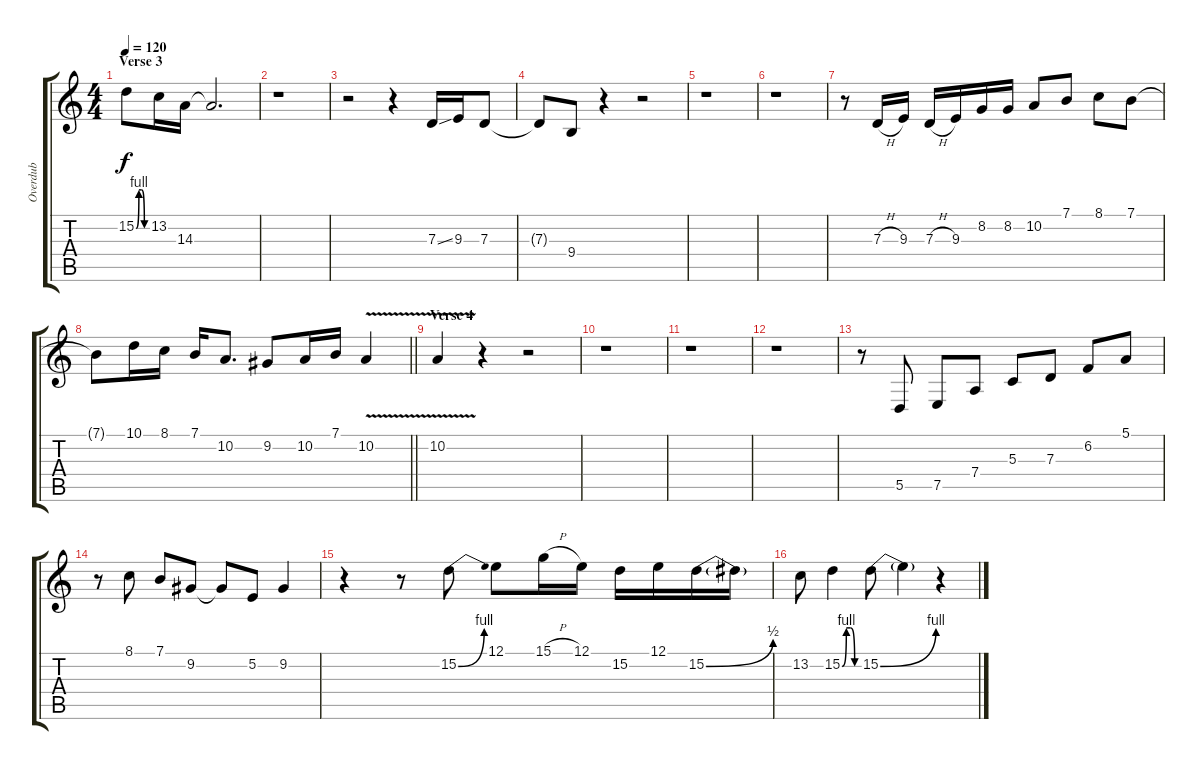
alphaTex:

\track ("Overdub" "Overdub") {instrument lead8bassandlead}
\staff {score tabs}
\tuning (E4 B3 G3 D3 A2 E2) {hide}
\ts (4 4)
\section ("" "Verse 3")
\tempo 120
\clef g2
\ks c
15.2{be (custom 0 0 15 4 30 4 45 0 60 0)}.8{dy f} 13.2.16 14.3.16 14.3{t}.2{d} |
r.1 |
r.2 r.4 7.3{ss}.16 9.3.16 7.3.8 |
7.3{t}.8 9.4.8 r.4 r.2 |
r.1 |
r.1 |
r.8 7.3{h}.16 9.3.16 7.3{h}.16 9.3.16 8.2.16 8.2.16 10.2.8 7.1.8 8.1.8 7.1.8 |
\barLineRight lightlight
7.1{t}.8 10.1.16 8.1.16 7.1.16 10.2.8{d} 9.2.8 10.2.16 7.1.16 10.2{v}.4 |
\section ("" "Verse 4")
10.2{v}.4 r.4 r.2 |
r.1 |
r.1 |
r.1 |
r.8 5.5.8 7.5.8 7.4.8 5.3.8 7.3.8 6.2.8 5.1.8 |
r.8 8.1.8 7.1.8 9.2.8 9.2{t}.8 5.2.8 9.2.4 |
r.4 r.8 15.2{be (bend 0 0 60 4)}.8 12.1.8 15.1{h}.16 12.1.16 15.2.16 12.1.16 15.2{be (bend 0 0 60 2)}.16 15.2{t}.16 |
13.2.8 15.2{be (custom 0 0 15 4 30 4 45 0 60 0)}.4 15.2{be (bend 0 0 60 4)}.8 15.2{t}.4 r.4
